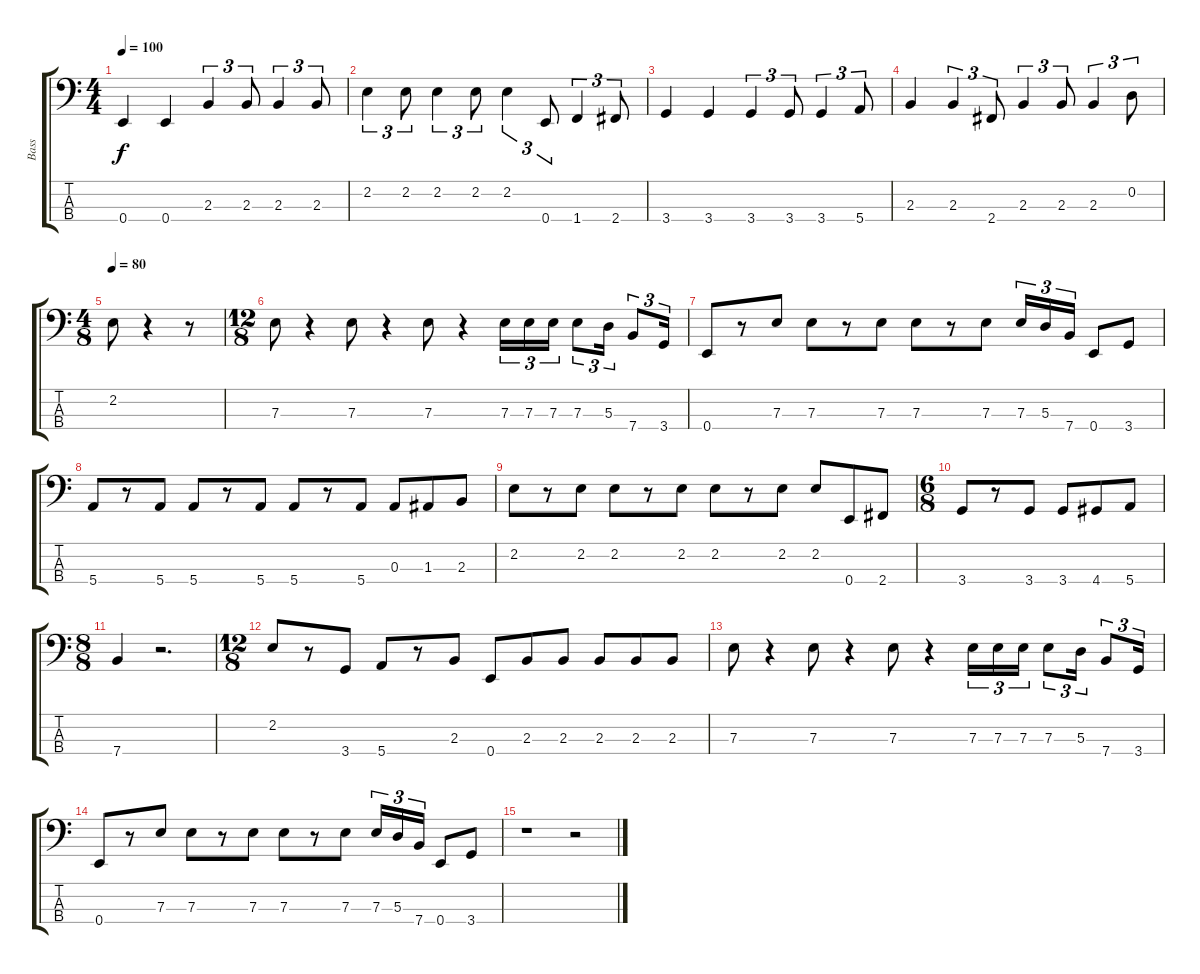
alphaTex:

\track ("Bass" "Bass") {instrument electricbasspick}
\staff {score tabs}
\tuning (G2 D2 A1 E1) {hide}
\ts (4 4)
\tempo 100
\clef f4
\ks c
0.4.4{dy f} 0.4.4 2.3.4{tu (3 2)} 2.3.8{tu (3 2)} 2.3.4{tu (3 2)} 2.3.8{tu (3 2)} |
2.2.4{tu (3 2)} 2.2.8{tu (3 2)} 2.2.4{tu (3 2)} 2.2.8{tu (3 2)} 2.2.4{tu (3 2)} 0.4.8{tu (3 2)} 1.4.4{tu (3 2)} 2.4.8{tu (3 2)} |
3.4.4 3.4.4 3.4.4{tu (3 2)} 3.4.8{tu (3 2)} 3.4.4{tu (3 2)} 5.4.8{tu (3 2)} |
2.3.4 2.3.4{tu (3 2)} 2.4.8{tu (3 2)} 2.3.4{tu (3 2)} 2.3.8{tu (3 2)} 2.3.4{tu (3 2)} 0.2.8{tu (3 2)} |
\ts (4 8)
\tempo 80
2.2.8 r.4 r.8 |
\ts (12 8)
7.3.8 r.4 7.3.8 r.4 7.3.8 r.4 7.3.16{tu (3 2)} 7.3.16{tu (3 2)} 7.3.16{tu (3 2)} 7.3.8{tu (3 2)} 5.3.16{tu (3 2)} 7.4.8{tu (3 2)} 3.4.16{tu (3 2)} |
0.4.8 r.8 7.3.8 7.3.8 r.8 7.3.8 7.3.8 r.8 7.3.8 7.3.16{tu (3 2)} 5.3.16{tu (3 2)} 7.4.16{tu (3 2)} 0.4.8 3.4.8 |
5.4.8 r.8 5.4.8 5.4.8 r.8 5.4.8 5.4.8 r.8 5.4.8 0.3.8 1.3.8 2.3.8 |
2.2.8 r.8 2.2.8 2.2.8 r.8 2.2.8 2.2.8 r.8 2.2.8 2.2.8 0.4.8 2.4.8 |
\ts (6 8)
3.4.8 r.8 3.4.8 3.4.8 4.4.8 5.4.8 |
\ts (8 8)
7.4.4 r.2{d} |
\ts (12 8)
2.2.8{volume 12} r.8 3.4.8{volume 12} 5.4.8{volume 12} r.8 2.3.8{volume 11} 0.4.8{volume 11} 2.3.8{volume 11} 2.3.8{volume 10} 2.3.8{volume 10} 2.3.8{volume 10} 2.3.8{volume 10} |
7.3.8 r.4 7.3.8 r.4 7.3.8 r.4 7.3.16{tu (3 2)} 7.3.16{tu (3 2)} 7.3.16{tu (3 2)} 7.3.8{tu (3 2)} 5.3.16{tu (3 2)} 7.4.8{tu (3 2)} 3.4.16{tu (3 2)} |
0.4.8 r.8 7.3.8 7.3.8 r.8 7.3.8 7.3.8 r.8 7.3.8 7.3.16{tu (3 2)} 5.3.16{tu (3 2)} 7.4.16{tu (3 2)} 0.4.8 3.4.8 |
r.1 r.2
